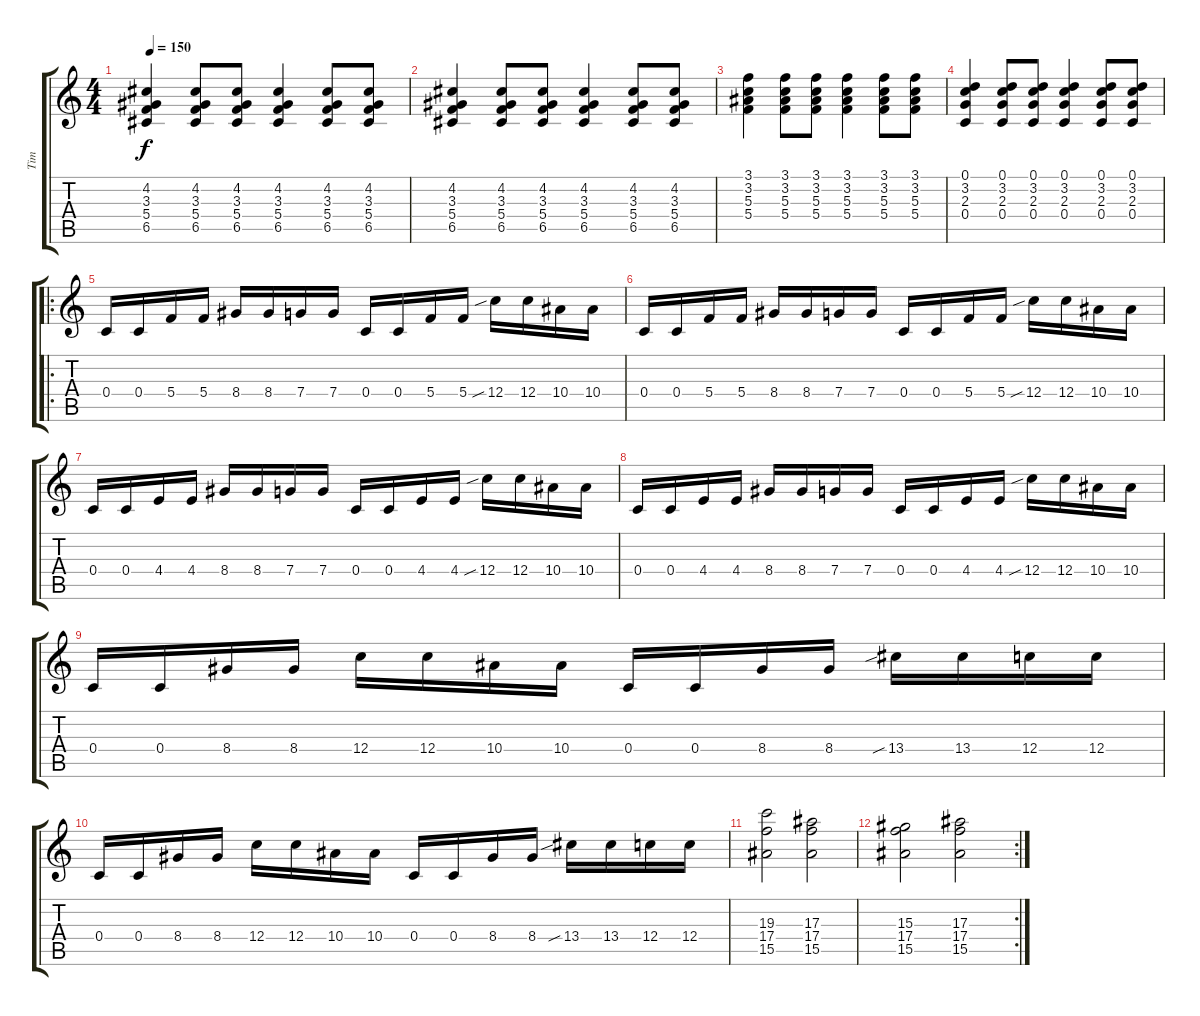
\track ("Tim" "Tim") {instrument distortionguitar}
\staff {score tabs}
\tuning (D4 A3 F3 C3 G2 C2) {hide}
\ts (4 4)
\tempo 150
\clef g2
\ks c
(4.2 3.3 5.4 6.5).4{dy f} (4.2 3.3 5.4 6.5).8 (4.2 3.3 5.4 6.5).8 (4.2 3.3 5.4 6.5).4 (4.2 3.3 5.4 6.5).8 (4.2 3.3 5.4 6.5).8 |
(4.2 3.3 5.4 6.5).4 (4.2 3.3 5.4 6.5).8 (4.2 3.3 5.4 6.5).8 (4.2 3.3 5.4 6.5).4 (4.2 3.3 5.4 6.5).8 (4.2 3.3 5.4 6.5).8 |
(3.1 3.2 5.3 5.4).4 (3.1 3.2 5.3 5.4).8 (3.1 3.2 5.3 5.4).8 (3.1 3.2 5.3 5.4).4 (3.1 3.2 5.3 5.4).8 (3.1 3.2 5.3 5.4).8 |
(0.1 3.2 2.3 0.4).4 (0.1 3.2 2.3 0.4).8 (0.1 3.2 2.3 0.4).8 (0.1 3.2 2.3 0.4).4 (0.1 3.2 2.3 0.4).8 (0.1 3.2 2.3 0.4).8 |
\ro
0.4.16 0.4.16 5.4.16 5.4.16 8.4.16 8.4.16 7.4.16 7.4.16 0.4.16 0.4.16 5.4.16 5.4.16 12.4{sib}.16 12.4.16 10.4.16 10.4.16 |
0.4.16 0.4.16 5.4.16 5.4.16 8.4.16 8.4.16 7.4.16 7.4.16 0.4.16 0.4.16 5.4.16 5.4.16 12.4{sib}.16 12.4.16 10.4.16 10.4.16 |
0.4.16 0.4.16 4.4.16 4.4.16 8.4.16 8.4.16 7.4.16 7.4.16 0.4.16 0.4.16 4.4.16 4.4.16 12.4{sib}.16 12.4.16 10.4.16 10.4.16 |
0.4.16 0.4.16 4.4.16 4.4.16 8.4.16 8.4.16 7.4.16 7.4.16 0.4.16 0.4.16 4.4.16 4.4.16 12.4{sib}.16 12.4.16 10.4.16 10.4.16 |
0.4.16 0.4.16 8.4.16 8.4.16 12.4.16 12.4.16 10.4.16 10.4.16 0.4.16 0.4.16 8.4.16 8.4.16 13.4{sib}.16 13.4.16 12.4.16 12.4.16 |
0.4.16 0.4.16 8.4.16 8.4.16 12.4.16 12.4.16 10.4.16 10.4.16 0.4.16 0.4.16 8.4.16 8.4.16 13.4{sib}.16 13.4.16 12.4.16 12.4.16 |
(19.3 17.4 15.5).2 (17.3 17.4 15.5).2 |
\rc 2
(15.3 17.4 15.5).2 (17.3 17.4 15.5).2
